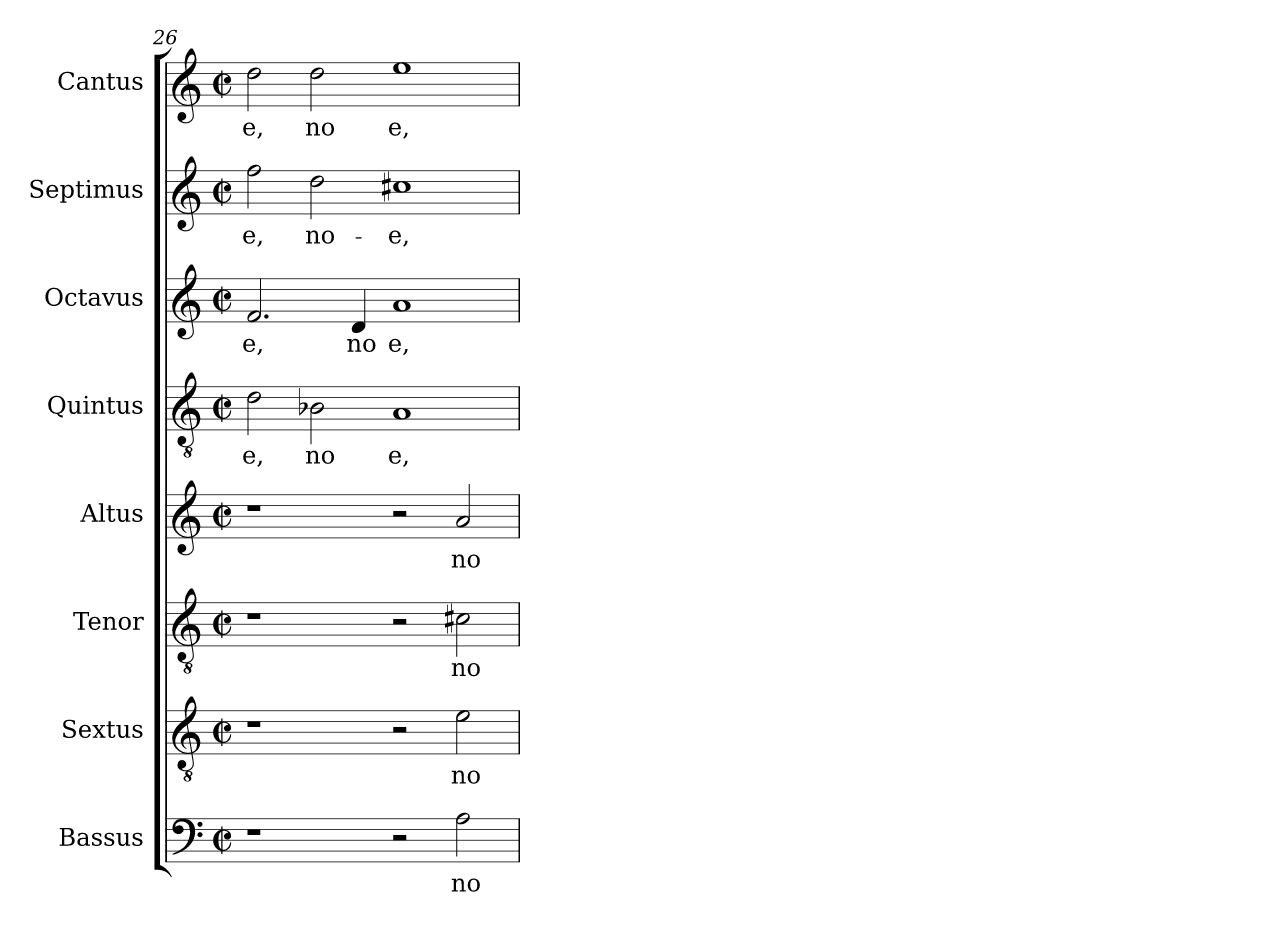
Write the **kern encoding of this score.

**kern	**text	**kern	**text	**kern	**text	**kern	**text	**kern	**text	**kern	**text	**kern	**text	**kern	**text
*part8	*part8	*part7	*part7	*part6	*part6	*part5	*part5	*part4	*part4	*part3	*part3	*part2	*part2	*part1	*part1
*staff8	*staff8	*staff7	*staff7	*staff6	*staff6	*staff5	*staff5	*staff4	*staff4	*staff3	*staff3	*staff2	*staff2	*staff1	*staff1
*I"Bassus	*	*I"Sextus	*	*I"Tenor	*	*I"Altus	*	*I"Quintus	*	*I"Octavus	*	*I"Septimus	*	*I"Cantus	*
*clefF4	*	*clefGv2	*	*clefGv2	*	*clefG2	*	*clefGv2	*	*clefG2	*	*clefG2	*	*clefG2	*
*M2/2	*	*M2/2	*	*M2/2	*	*M2/2	*	*M2/2	*	*M2/2	*	*M2/2	*	*M2/2	*
*met(c|)	*	*met(c|)	*	*met(c|)	*	*met(c|)	*	*met(c|)	*	*met(c|)	*	*met(c|)	*	*met(c|)	*
=26	=26	=26	=26	=26	=26	=26	=26	=26	=26	=26	=26	=26	=26	=26	=26
!	!	!	!	!	!	!	!	!	!LO:LY:b:cj	!	!LO:LY:b:cj	!	!LO:LY:b:cj	!	!LO:LY:b:cj
1r	.	1r	.	1r	.	1r	.	2d\	e,	2.f/	e,	2ff\	-e,	2dd\	e,
!	!	!	!	!	!	!	!	!	!LO:LY:b:cj	!	!	!	!LO:LY:b:cj	!	!LO:LY:b:cj
.	.	.	.	.	.	.	.	2B-X\	no	.	.	2dd\	no-	2dd\	no
!	!	!	!	!	!	!	!	!	!	!	!LO:LY:b:cj	!	!	!	!
.	.	.	.	.	.	.	.	.	.	4d/	no	.	.	.	.
!	!	!	!	!	!	!	!	!	!LO:LY:b:cj	!	!LO:LY:b:cj	!	!LO:LY:b:cj	!	!LO:LY:b:cj
2r	.	2r	.	2r	.	2r	.	1A	e,	1a	e,	1cc#X	-e,	1ee	e,
!	!LO:LY:b:cj	!	!LO:LY:b:cj	!	!LO:LY:b:cj	!	!LO:LY:b:cj	!	!	!	!	!	!	!	!
2A\	no-	2e\	no-	2c#\	no-	2a/	no-	.	.	.	.	.	.	.	.
=	=	=	=	=	=	=	=	=	=	=	=	=	=	=	=
*-	*-	*-	*-	*-	*-	*-	*-	*-	*-	*-	*-	*-	*-	*-	*-
